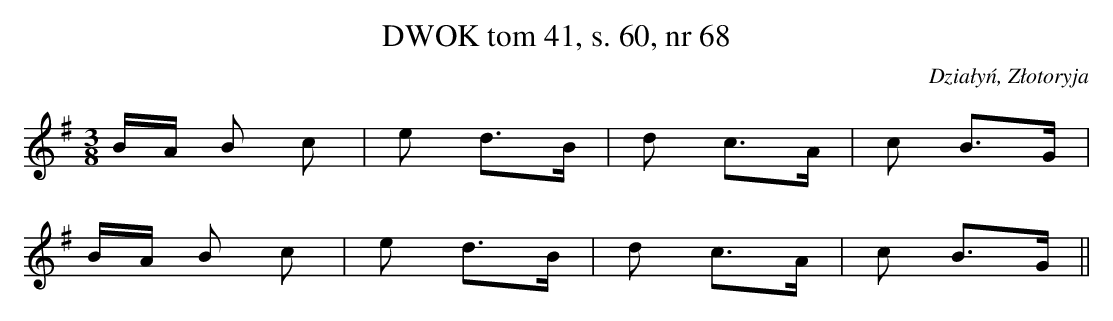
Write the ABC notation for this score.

X:1
T:DWOK tom 41, s. 60, nr 68
O:Działyń, Złotoryja
L:1/16
M:3/8
K:G
BA B2 c2|e2 d3B|d2 c3A|c2 B3G|
BA B2 c2|e2 d3B|d2 c3A|c2 B3G||
